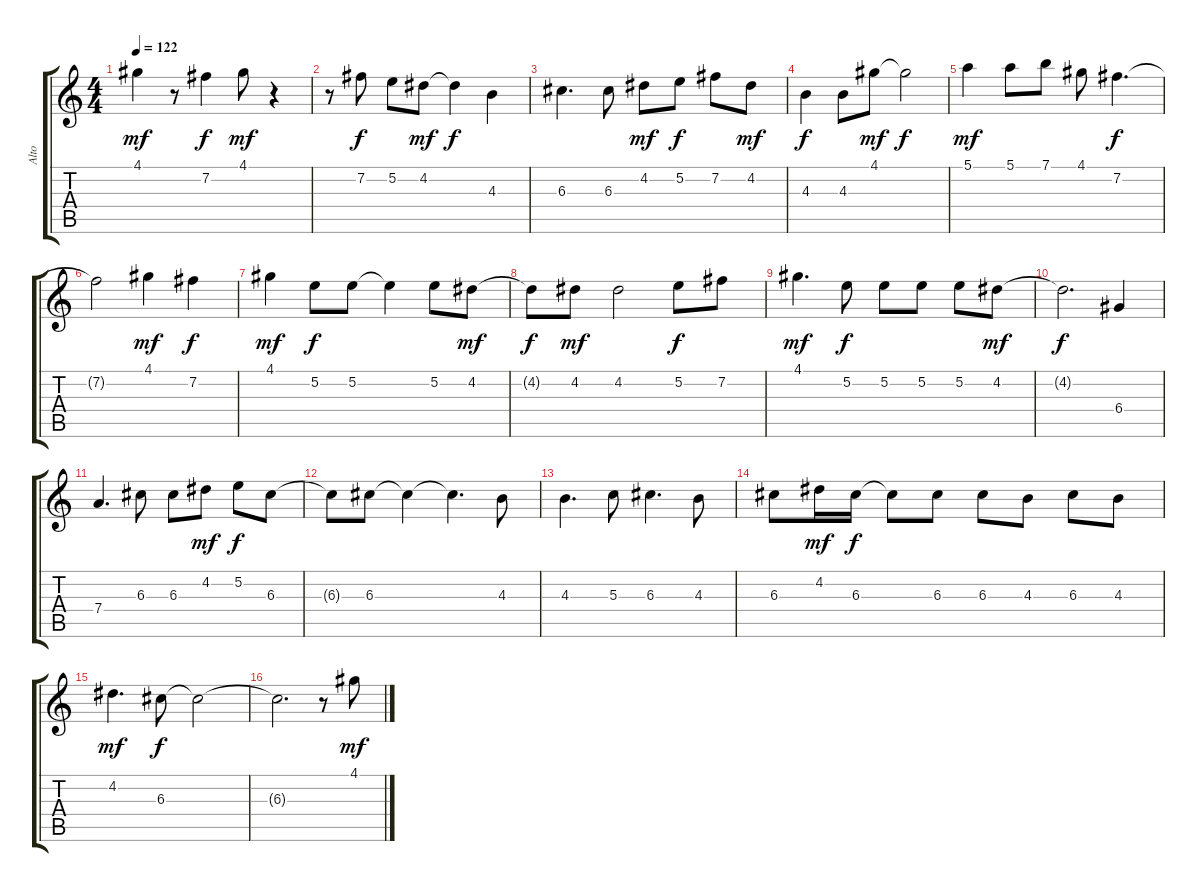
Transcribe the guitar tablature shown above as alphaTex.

\track ("Alto" "Alto") {instrument electricguitarjazz}
\staff {score tabs}
\tuning (E4 B3 G3 D3 A2 E2) {hide}
\ts (4 4)
\tempo 122
\clef g2
\ks c
4.1.4{dy mf} r.8 7.2.4{dy f} 4.1.8{dy mf} r.4 |
r.8 7.2.8{dy f} 5.2.8 4.2.8{dy mf} 4.2{t}.4{dy f} 4.3.4 |
6.3.4{d} 6.3.8 4.2.8{dy mf} 5.2.8{dy f} 7.2.8 4.2.8{dy mf} |
4.3.4{dy f} 4.3.8 4.1.8{dy mf} 4.1{t}.2{dy f} |
5.1.4{dy mf} 5.1.8 7.1.8 4.1.8 7.2.4{d dy f} |
7.2{t}.2 4.1.4{dy mf} 7.2.4{dy f} |
4.1.4{dy mf} 5.2.8{dy f} 5.2.8 5.2{t}.4 5.2.8 4.2.8{dy mf} |
4.2{t}.8{dy f} 4.2.8{dy mf} 4.2.2 5.2.8{dy f} 7.2.8 |
4.1.4{d dy mf} 5.2.8{dy f} 5.2.8 5.2.8 5.2.8 4.2.8{dy mf} |
4.2{t}.2{d dy f} 6.4.4 |
7.4.4{d} 6.3.8 6.3.8 4.2.8{dy mf} 5.2.8{dy f} 6.3.8 |
6.3{t}.8 6.3.8 6.3{t}.4 6.3{t}.4{d} 4.3.8 |
4.3.4{d} 5.3.8 6.3.4{d} 4.3.8 |
6.3.8 4.2.16{dy mf} 6.3.16{dy f} 6.3{t}.8 6.3.8 6.3.8 4.3.8 6.3.8 4.3.8 |
4.2.4{d dy mf} 6.3.8{dy f} 6.3{t}.2 |
6.3{t}.2{d} r.8 4.1.8{dy mf}
